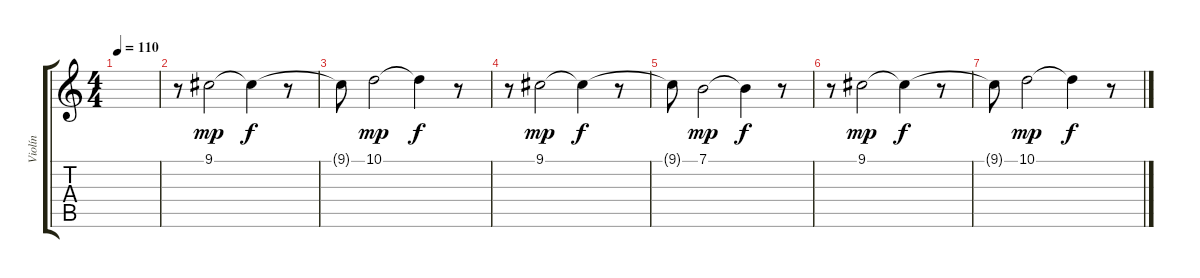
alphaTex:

\track ("Violín" "Violín") {instrument stringensemble1}
\staff {score tabs}
\tuning (E4 B3 G3 D3 A2 E2) {hide}
\ts (4 4)
\tempo 110
\clef g2
\ks c
|
r.8 9.1.2{dy mp} 9.1{t}.4{dy f} r.8 |
9.1{t}.8 10.1.2{dy mp} 10.1{t}.4{dy f} r.8 |
r.8 9.1.2{dy mp} 9.1{t}.4{dy f} r.8 |
9.1{t}.8 7.1.2{dy mp} 7.1{t}.4{dy f} r.8 |
r.8 9.1.2{dy mp} 9.1{t}.4{dy f} r.8 |
9.1{t}.8 10.1.2{dy mp} 10.1{t}.4{dy f} r.8
